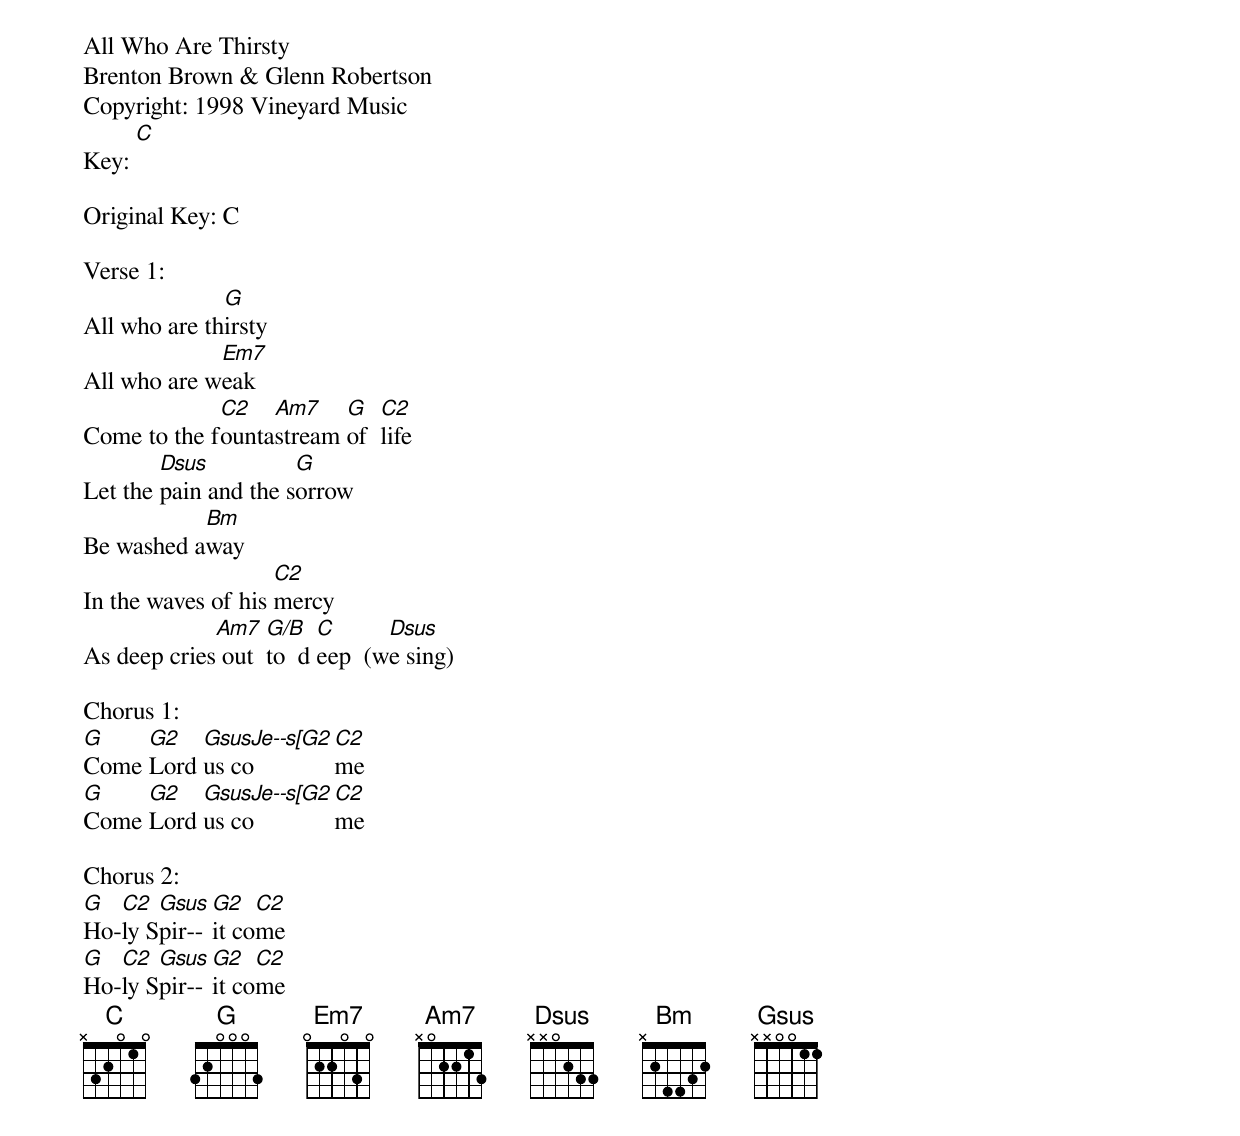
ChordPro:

All Who Are Thirsty
Brenton Brown & Glenn Robertson
Copyright: 1998 Vineyard Music
Key: [C]

Original Key: C

Verse 1:
All who are th[G]irsty
All who are w[Em7]eak
Come to the f[C2]ounta[Am7]stream [G]of  [C2]life
Let the [Dsus]pain and the s[G]orrow
Be washed a[Bm]way
In the waves of his [C2]mercy
As deep cries[Am7] out  [G/B]to  d [C]eep  (w[Dsus]e sing)

Chorus 1:
[G]Come [G2]Lord [GsusJe--s[G2]us co[C2]me
[G]Come [G2]Lord [GsusJe--s[G2]us co[C2]me

Chorus 2:
[G]Ho-[C2]ly S[Gsus]pir--[G2]it co[C2]me
[G]Ho-[C2]ly S[Gsus]pir--[G2]it co[C2]me
